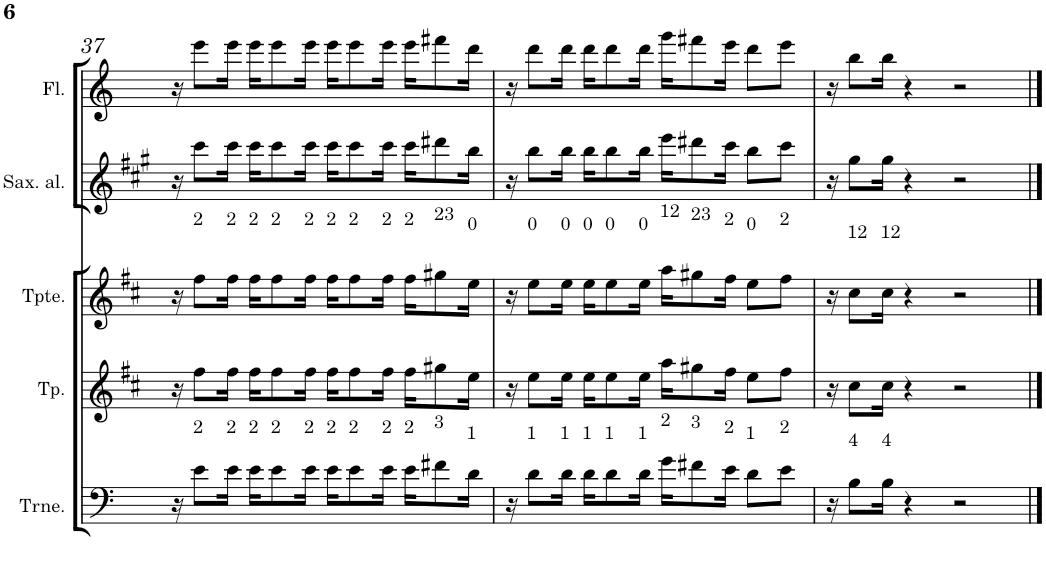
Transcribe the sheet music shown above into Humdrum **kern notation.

**kern	**kern	**kern	**kern	**kern
*part5	*part4	*part3	*part2	*part1
*staff5	*staff4	*staff3	*staff2	*staff1
*I"C ClavF	*I"Bb	*I"Bb - Pirata	*I"Eb	*I"C ClavG
!!LO:PB:g=z
*clefF4	*clefG2	*clefG2	*clefG2	*clefG2
*	*Trd1c2	*Trd1c2	*Trd5c9	*
*k[]	*k[f#c#]	*k[f#c#]	*k[f#c#g#]	*k[]
*M4/4	*M4/4	*M4/4	*M4/4	*M4/4
=37	=37	=37	=37	=37
16r	16r	16r	16r	16r
!	!	!LO:TX:a:t=2	!	!
!LO:TX:a:t=2	!	!	!	!
8e\L	8ff#\L	8ff#\L	8ccc#\L	8eee\L
!	!	!LO:TX:a:t=2	!	!
!LO:TX:a:t=2	!	!	!	!
16e\Jk	16ff#\Jk	16ff#\Jk	16ccc#\Jk	16eee\Jk
!	!	!LO:TX:a:t=2	!	!
!LO:TX:a:t=2	!	!	!	!
16e\KL	16ff#\KL	16ff#\KL	16ccc#\KL	16eee\KL
!	!	!LO:TX:a:t=2	!	!
!LO:TX:a:t=2	!	!	!	!
8e\	8ff#\	8ff#\	8ccc#\	8eee\
!	!	!LO:TX:a:t=2	!	!
!LO:TX:a:t=2	!	!	!	!
16e\Jk	16ff#\Jk	16ff#\Jk	16ccc#\Jk	16eee\Jk
!	!	!LO:TX:a:t=2	!	!
!LO:TX:a:t=2	!	!	!	!
16e\KL	16ff#\KL	16ff#\KL	16ccc#\KL	16eee\KL
!	!	!LO:TX:a:t=2	!	!
!LO:TX:a:t=2	!	!	!	!
8e\	8ff#\	8ff#\	8ccc#\	8eee\
!	!	!LO:TX:a:t=2	!	!
!LO:TX:a:t=2	!	!	!	!
16e\Jk	16ff#\Jk	16ff#\Jk	16ccc#\Jk	16eee\Jk
!	!	!LO:TX:a:t=2	!	!
!LO:TX:a:t=2	!	!	!	!
16e\KL	16ff#\KL	16ff#\KL	16ccc#\KL	16eee\KL
!	!	!LO:TX:a:t=23	!	!
!LO:TX:a:t=3	!	!	!	!
8f#X\	8gg#X\	8gg#X\	8ddd#X\	8fff#X\
!	!	!LO:TX:a:t=0	!	!
!LO:TX:a:t=1	!	!	!	!
16d\Jk	16ee\Jk	16ee\Jk	16bb\Jk	16ddd\Jk
=38	=38	=38	=38	=38
16r	16r	16r	16r	16r
!	!	!LO:TX:a:t=0	!	!
!LO:TX:a:t=1	!	!	!	!
8d\L	8ee\L	8ee\L	8bb\L	8ddd\L
!	!	!LO:TX:a:t=0	!	!
!LO:TX:a:t=1	!	!	!	!
16d\Jk	16ee\Jk	16ee\Jk	16bb\Jk	16ddd\Jk
!	!	!LO:TX:a:t=0	!	!
!LO:TX:a:t=1	!	!	!	!
16d\KL	16ee\KL	16ee\KL	16bb\KL	16ddd\KL
!	!	!LO:TX:a:t=0	!	!
!LO:TX:a:t=1	!	!	!	!
8d\	8ee\	8ee\	8bb\	8ddd\
!	!	!LO:TX:a:t=0	!	!
!LO:TX:a:t=1	!	!	!	!
16d\Jk	16ee\Jk	16ee\Jk	16bb\Jk	16ddd\Jk
!	!	!LO:TX:a:t=12	!	!
!LO:TX:a:t=2	!	!	!	!
16g\KL	16aa\KL	16aa\KL	16eee\KL	16ggg\KL
!	!	!LO:TX:a:t=23	!	!
!LO:TX:a:t=3	!	!	!	!
8f#X\	8gg#X\	8gg#X\	8ddd#X\	8fff#X\
!	!	!LO:TX:a:t=2	!	!
!LO:TX:a:t=2	!	!	!	!
16e\Jk	16ff#\Jk	16ff#\Jk	16ccc#\Jk	16eee\Jk
!	!	!LO:TX:a:t=0	!	!
!LO:TX:a:t=1	!	!	!	!
8d\L	8ee\L	8ee\L	8bb\L	8ddd\L
!	!	!LO:TX:a:t=2	!	!
!LO:TX:a:t=2	!	!	!	!
8e\J	8ff#\J	8ff#\J	8ccc#\J	8eee\J
=39	=39	=39	=39	=39
16r	16r	16r	16r	16r
!	!	!LO:TX:a:t=12	!	!
!LO:TX:a:t=4	!	!	!	!
8B\L	8cc#\L	8cc#\L	8gg#\L	8bb\L
!	!	!LO:TX:a:t=12	!	!
!LO:TX:a:t=4	!	!	!	!
16B\Jk	16cc#\Jk	16cc#\Jk	16gg#\Jk	16bb\Jk
4r	4r	4r	4r	4r
2r	2r	2r	2r	2r
==	==	==	==	==
*-	*-	*-	*-	*-
